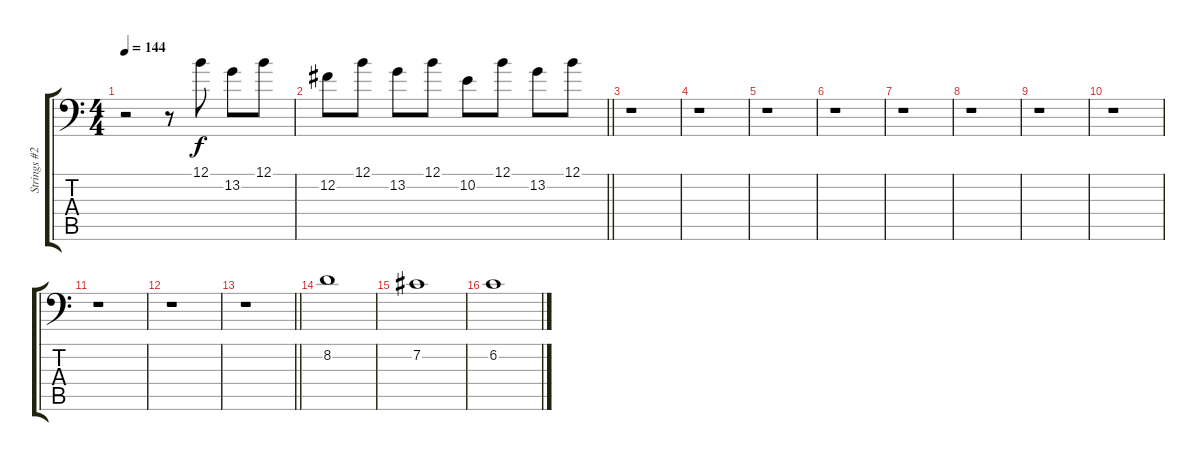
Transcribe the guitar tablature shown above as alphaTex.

\track ("Strings #2" "Strings #2") {instrument violin}
\staff {score tabs}
\tuning (B3 Gb3 D3 A2 E2 A1) {hide}
\ts (4 4)
\tempo 144
\clef f4
\ks c
r.2{dy f} r.8 12.1.8 13.2.8 12.1.8 |
\barLineRight lightlight
12.2.8 12.1.8 13.2.8 12.1.8 10.2.8 12.1.8 13.2.8 12.1.8 |
r.1 |
r.1 |
r.1 |
r.1 |
r.1 |
r.1 |
r.1 |
r.1 |
r.1 |
r.1 |
\barLineRight lightlight
r.1 |
8.2.1{volume 10} |
7.2.1 |
6.2.1
